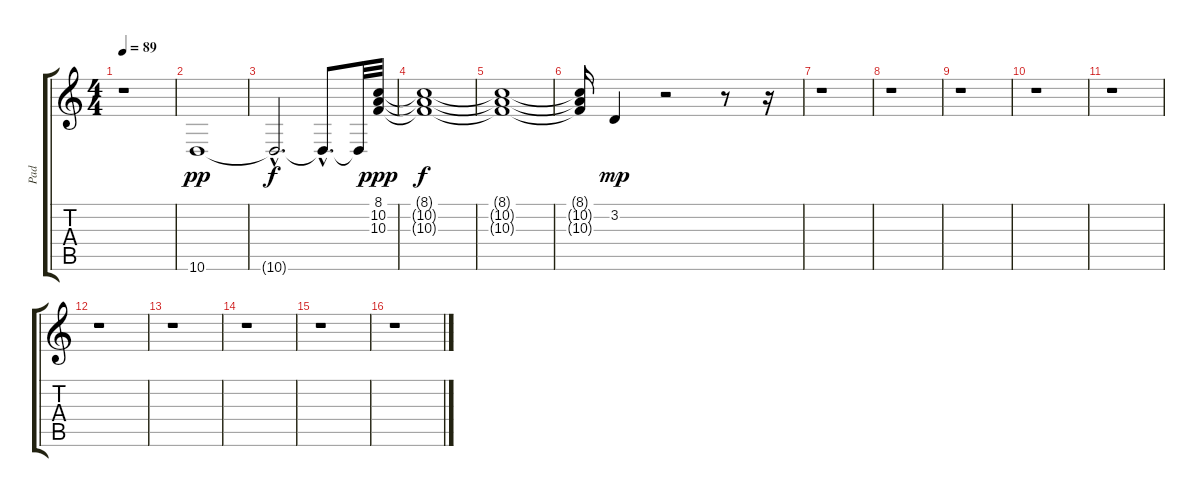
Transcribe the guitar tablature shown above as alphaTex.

\track ("Pad" "Pad") {instrument pad1newage}
\staff {score tabs}
\tuning (E4 B3 G3 D3 A2 E2) {hide}
\ts (4 4)
\tempo 89
\clef g2
\ks c
r.1{dy pp instrument pad1newage} |
10.6.1 |
10.6{hac t}.2{d dy f} 10.6{hac t}.8{d} 10.6{t}.32 (8.1 10.2 10.3).32{dy ppp} |
(8.1{t} 10.2{t} 10.3{t}).1{dy f} |
(8.1{t} 10.2{t} 10.3{t}).1 |
(8.1{t} 10.2{t} 10.3{t}).16 3.2.4{dy mp} r.2 r.8 r.16 |
r.1 |
r.1 |
r.1 |
r.1 |
r.1 |
r.1 |
r.1 |
r.1 |
r.1 |
r.1
